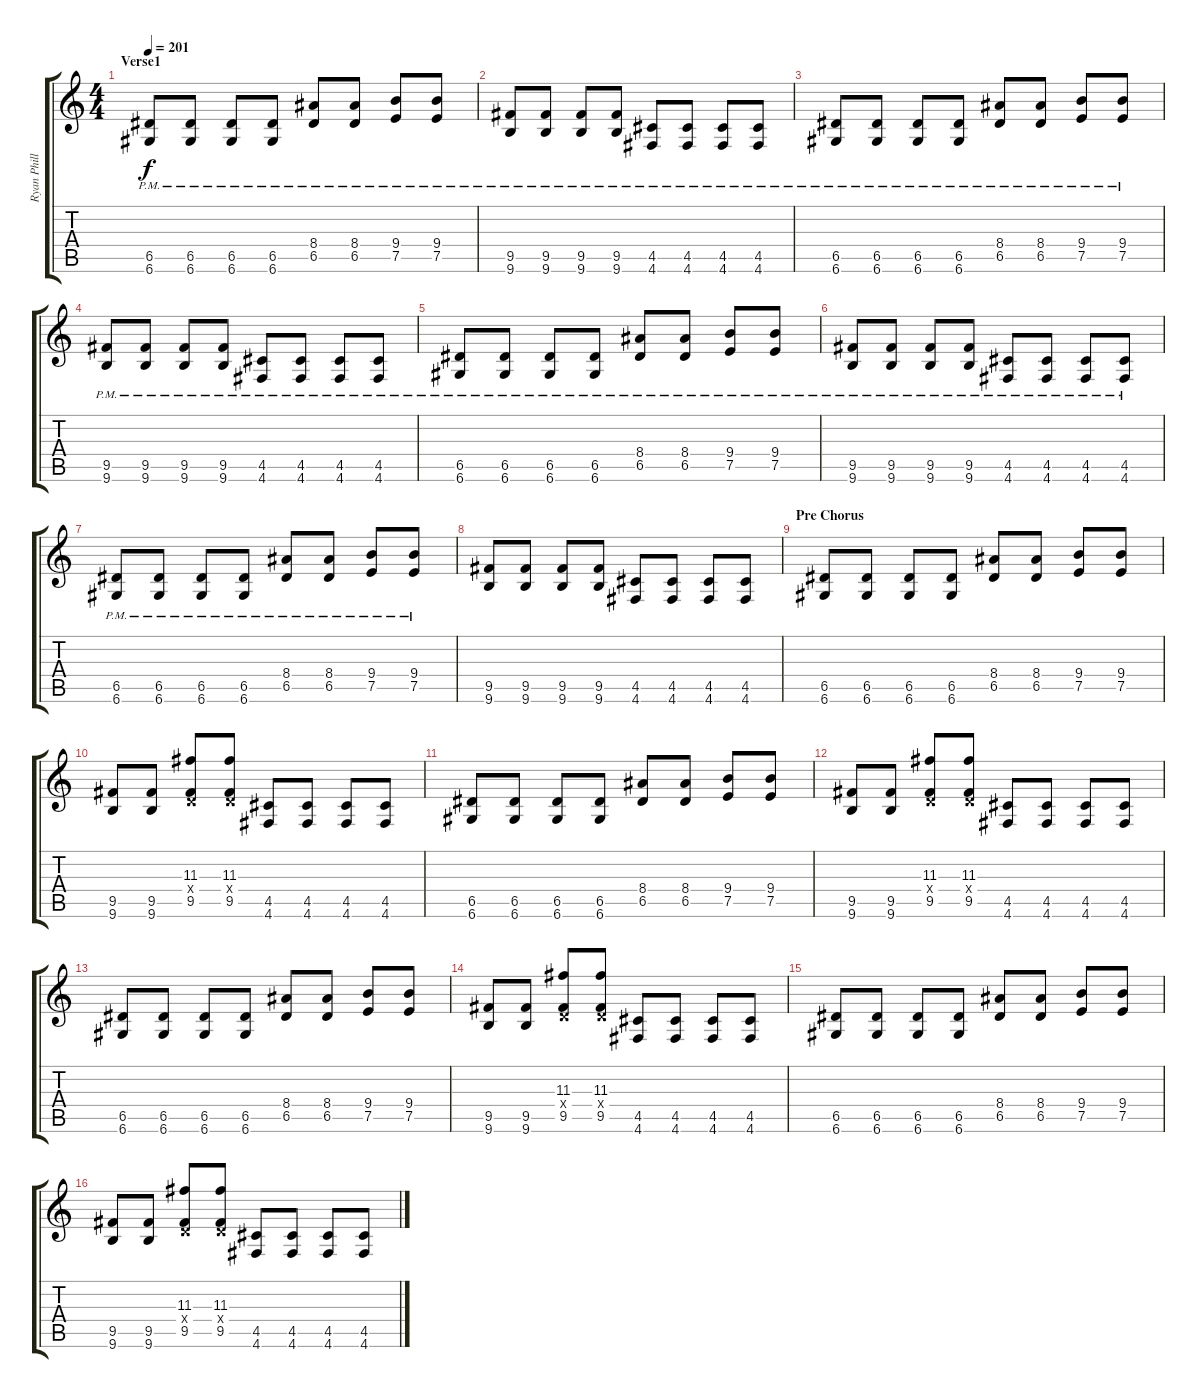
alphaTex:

\track ("Ryan Phillips" "Ryan Phill") {instrument distortionguitar}
\staff {score tabs}
\tuning (E4 B3 G3 D3 A2 D2) {hide}
\ts (4 4)
\section ("" "Verse1")
\tempo 201
\clef g2
\ks c
(6.5{pm} 6.6{pm}).8{dy f balance 12} (6.5{pm} 6.6{pm}).8 (6.5{pm} 6.6{pm}).8 (6.5{pm} 6.6{pm}).8 (8.4{pm} 6.5{pm}).8 (8.4{pm} 6.5{pm}).8 (9.4{pm} 7.5{pm}).8 (9.4{pm} 7.5{pm}).8 |
(9.5{pm} 9.6{pm}).8 (9.5{pm} 9.6{pm}).8 (9.5{pm} 9.6{pm}).8 (9.5{pm} 9.6{pm}).8 (4.5{pm} 4.6{pm}).8 (4.5{pm} 4.6{pm}).8 (4.5{pm} 4.6{pm}).8 (4.5{pm} 4.6{pm}).8 |
(6.5{pm} 6.6{pm}).8 (6.5{pm} 6.6{pm}).8 (6.5{pm} 6.6{pm}).8 (6.5{pm} 6.6{pm}).8 (8.4{pm} 6.5{pm}).8 (8.4{pm} 6.5{pm}).8 (9.4{pm} 7.5{pm}).8 (9.4{pm} 7.5{pm}).8 |
(9.5{pm} 9.6{pm}).8 (9.5{pm} 9.6{pm}).8 (9.5{pm} 9.6{pm}).8 (9.5{pm} 9.6{pm}).8 (4.5{pm} 4.6{pm}).8 (4.5{pm} 4.6{pm}).8 (4.5{pm} 4.6{pm}).8 (4.5{pm} 4.6{pm}).8 |
(6.5{pm} 6.6{pm}).8 (6.5{pm} 6.6{pm}).8 (6.5{pm} 6.6{pm}).8 (6.5{pm} 6.6{pm}).8 (8.4{pm} 6.5{pm}).8 (8.4{pm} 6.5{pm}).8 (9.4{pm} 7.5{pm}).8 (9.4{pm} 7.5{pm}).8 |
(9.5{pm} 9.6{pm}).8 (9.5{pm} 9.6{pm}).8 (9.5{pm} 9.6{pm}).8 (9.5{pm} 9.6{pm}).8 (4.5{pm} 4.6{pm}).8 (4.5{pm} 4.6{pm}).8 (4.5{pm} 4.6{pm}).8 (4.5{pm} 4.6{pm}).8 |
(6.5{pm} 6.6{pm}).8 (6.5{pm} 6.6{pm}).8 (6.5{pm} 6.6{pm}).8 (6.5{pm} 6.6{pm}).8 (8.4{pm} 6.5{pm}).8 (8.4{pm} 6.5{pm}).8 (9.4{pm} 7.5{pm}).8 (9.4{pm} 7.5{pm}).8 |
(9.5 9.6).8 (9.5 9.6).8 (9.5 9.6).8 (9.5 9.6).8 (4.5 4.6).8 (4.5 4.6).8 (4.5 4.6).8 (4.5 4.6).8 |
\section ("" "Pre Chorus")
(6.5 6.6).8 (6.5 6.6).8 (6.5 6.6).8 (6.5 6.6).8 (8.4 6.5).8 (8.4 6.5).8 (9.4 7.5).8 (9.4 7.5).8 |
(9.5 9.6).8 (9.5 9.6).8 (11.3 0.4{x} 9.5).8 (11.3 0.4{x} 9.5).8 (4.5 4.6).8 (4.5 4.6).8 (4.5 4.6).8 (4.5 4.6).8 |
(6.5 6.6).8 (6.5 6.6).8 (6.5 6.6).8 (6.5 6.6).8 (8.4 6.5).8 (8.4 6.5).8 (9.4 7.5).8 (9.4 7.5).8 |
(9.5 9.6).8 (9.5 9.6).8 (11.3 0.4{x} 9.5).8 (11.3 0.4{x} 9.5).8 (4.5 4.6).8 (4.5 4.6).8 (4.5 4.6).8 (4.5 4.6).8 |
(6.5 6.6).8 (6.5 6.6).8 (6.5 6.6).8 (6.5 6.6).8 (8.4 6.5).8 (8.4 6.5).8 (9.4 7.5).8 (9.4 7.5).8 |
(9.5 9.6).8 (9.5 9.6).8 (11.3 0.4{x} 9.5).8 (11.3 0.4{x} 9.5).8 (4.5 4.6).8 (4.5 4.6).8 (4.5 4.6).8 (4.5 4.6).8 |
(6.5 6.6).8 (6.5 6.6).8 (6.5 6.6).8 (6.5 6.6).8 (8.4 6.5).8 (8.4 6.5).8 (9.4 7.5).8 (9.4 7.5).8 |
(9.5 9.6).8 (9.5 9.6).8 (11.3 0.4{x} 9.5).8 (11.3 0.4{x} 9.5).8 (4.5 4.6).8 (4.5 4.6).8 (4.5 4.6).8 (4.5 4.6).8
